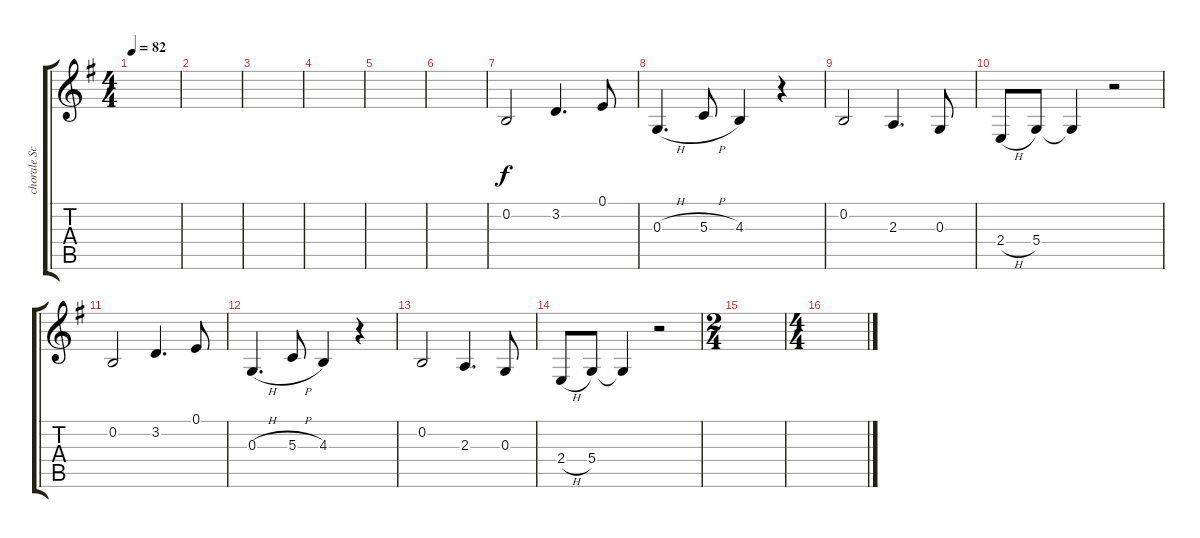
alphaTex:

\track ("chorale Scala (choeurs)" "chorale Sc") {instrument choiraahs}
\staff {score tabs}
\tuning (E4 B3 G3 D3 A2 E2) {hide}
\ts (4 4)
\tempo 82
\clef g2
\ks g
|
|
|
|
|
|
0.2.2 3.2.4{d} 0.1.8 |
0.3{h}.4{d} 5.3{h}.8 4.3.4 r.4 |
0.2.2 2.3.4{d} 0.3.8 |
2.4{h}.8 5.4.8 5.4{t}.4 r.2 |
0.2.2 3.2.4{d} 0.1.8 |
0.3{h}.4{d} 5.3{h}.8 4.3.4 r.4 |
0.2.2 2.3.4{d} 0.3.8 |
2.4{h}.8 5.4.8 5.4{t}.4 r.2 |
\ts (2 4)
|
\ts (4 4)
